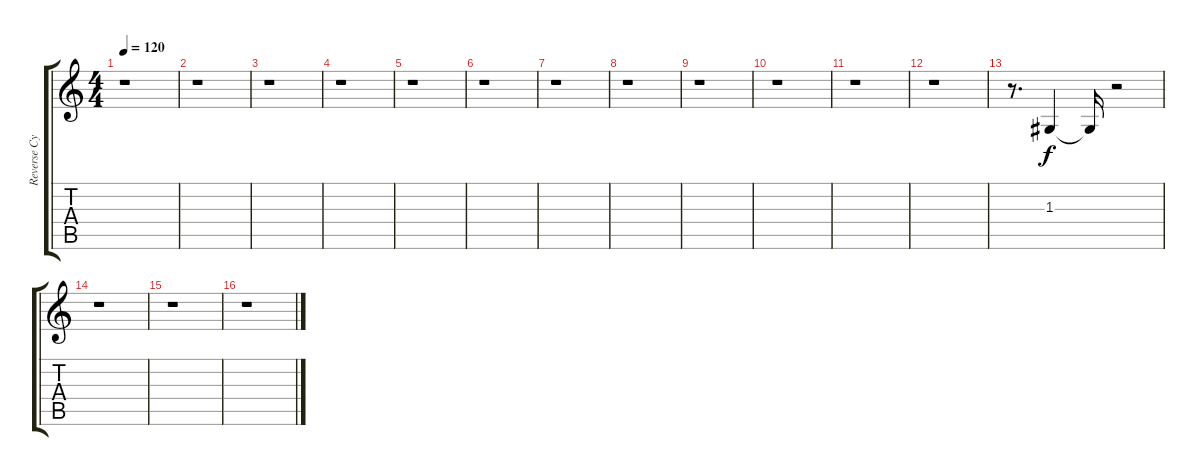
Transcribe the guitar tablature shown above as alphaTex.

\track ("Reverse Cymbal" "Reverse Cy") {instrument reversecymbal}
\staff {score tabs}
\tuning (E4 B3 G3 D3 A2 E2) {hide}
\ts (4 4)
\tempo 120
\clef g2
\ks c
r.1{dy f} |
r.1 |
r.1 |
r.1 |
r.1 |
r.1 |
r.1 |
r.1 |
r.1 |
r.1 |
r.1 |
r.1 |
r.8{d} 1.3.4 1.3{t}.16 r.2 |
r.1 |
r.1 |
r.1
